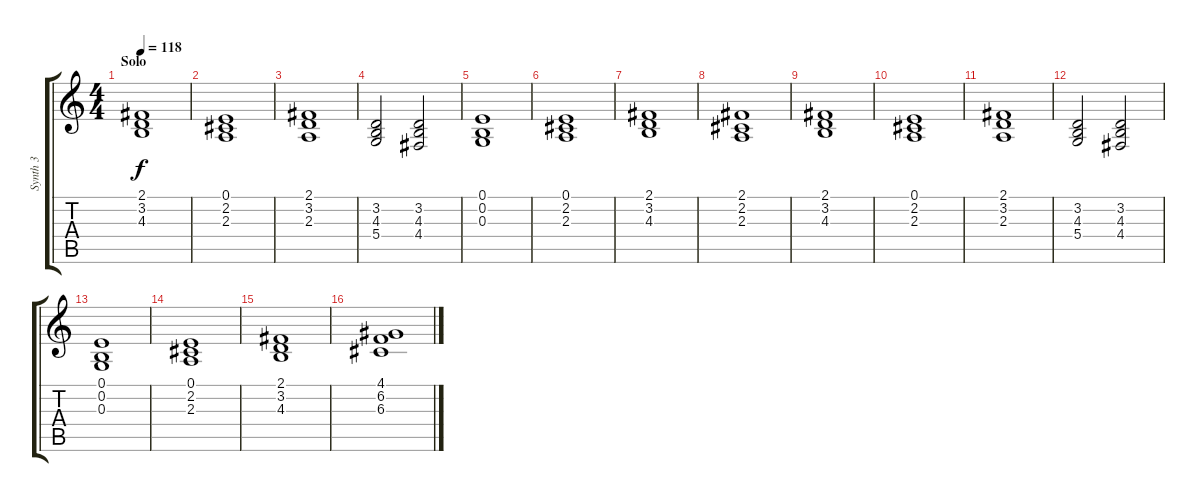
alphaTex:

\track ("Synth 3" "Synth 3") {instrument pad8sweep}
\staff {score tabs}
\tuning (E4 B3 G3 D3 A2 E2) {hide}
\ts (4 4)
\section ("" "Solo")
\tempo 118
\clef g2
\ks c
(2.1 3.2 4.3).1{dy f volume 8} |
(0.1 2.2 2.3).1 |
(2.1 3.2 2.3).1 |
(3.2 4.3 5.4).2 (3.2 4.3 4.4).2 |
(0.1 0.2 0.3).1 |
(0.1 2.2 2.3).1 |
(2.1 3.2 4.3).1 |
(2.1 2.2 2.3).1 |
(2.1 3.2 4.3).1 |
(0.1 2.2 2.3).1 |
(2.1 3.2 2.3).1 |
(3.2 4.3 5.4).2 (3.2 4.3 4.4).2 |
(0.1 0.2 0.3).1 |
(0.1 2.2 2.3).1 |
(2.1 3.2 4.3).1 |
(4.1 6.2 6.3).1
